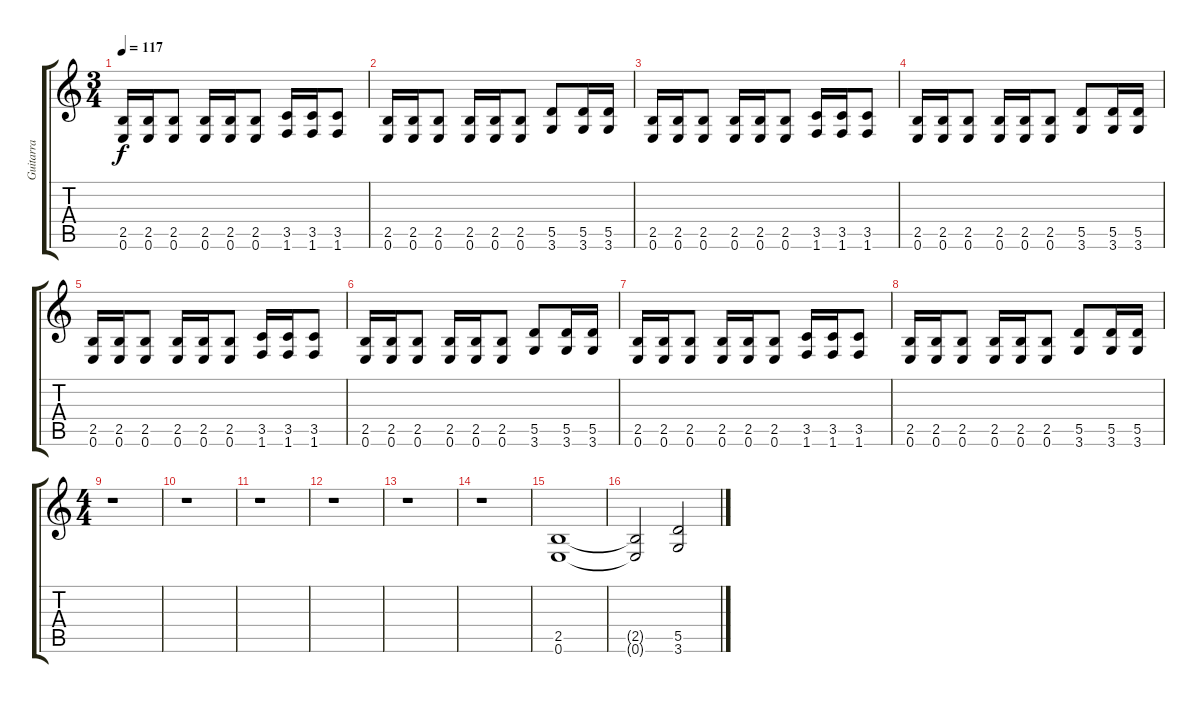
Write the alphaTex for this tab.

\track ("Guitarra" "Guitarra") {instrument distortionguitar}
\staff {score tabs}
\tuning (E4 B3 G3 D3 A2 E2) {hide}
\ts (3 4)
\tempo 117
\clef g2
\ks c
(2.5 0.6).16{dy f} (2.5 0.6).16 (2.5 0.6).8 (2.5 0.6).16 (2.5 0.6).16 (2.5 0.6).8 (3.5 1.6).16 (3.5 1.6).16 (3.5 1.6).8 |
(2.5 0.6).16 (2.5 0.6).16 (2.5 0.6).8 (2.5 0.6).16 (2.5 0.6).16 (2.5 0.6).8 (5.5 3.6).8 (5.5 3.6).16 (5.5 3.6).16 |
(2.5 0.6).16 (2.5 0.6).16 (2.5 0.6).8 (2.5 0.6).16 (2.5 0.6).16 (2.5 0.6).8 (3.5 1.6).16 (3.5 1.6).16 (3.5 1.6).8 |
(2.5 0.6).16 (2.5 0.6).16 (2.5 0.6).8 (2.5 0.6).16 (2.5 0.6).16 (2.5 0.6).8 (5.5 3.6).8 (5.5 3.6).16 (5.5 3.6).16 |
(2.5 0.6).16 (2.5 0.6).16 (2.5 0.6).8 (2.5 0.6).16 (2.5 0.6).16 (2.5 0.6).8 (3.5 1.6).16 (3.5 1.6).16 (3.5 1.6).8 |
(2.5 0.6).16 (2.5 0.6).16 (2.5 0.6).8 (2.5 0.6).16 (2.5 0.6).16 (2.5 0.6).8 (5.5 3.6).8 (5.5 3.6).16 (5.5 3.6).16 |
(2.5 0.6).16 (2.5 0.6).16 (2.5 0.6).8 (2.5 0.6).16 (2.5 0.6).16 (2.5 0.6).8 (3.5 1.6).16 (3.5 1.6).16 (3.5 1.6).8 |
(2.5 0.6).16 (2.5 0.6).16 (2.5 0.6).8 (2.5 0.6).16 (2.5 0.6).16 (2.5 0.6).8 (5.5 3.6).8 (5.5 3.6).16 (5.5 3.6).16 |
\ts (4 4)
r.1 |
r.1 |
r.1 |
r.1 |
r.1 |
r.1 |
(2.5 0.6).1 |
(2.5{t} 0.6{t}).2 (5.5 3.6).2
